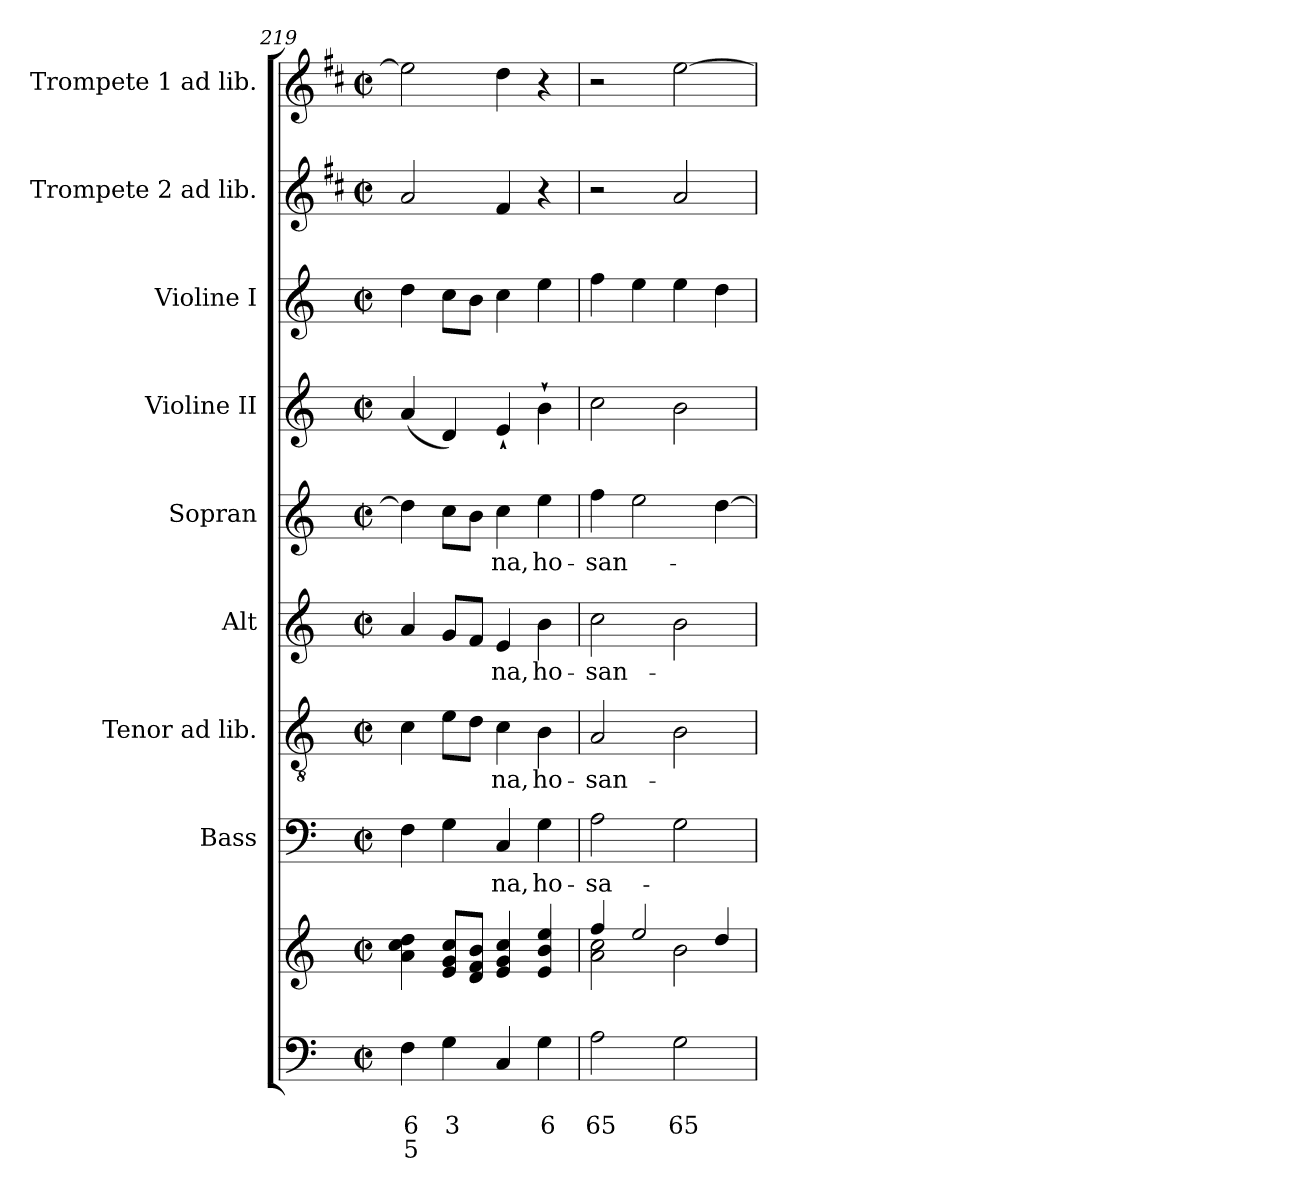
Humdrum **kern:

**kern	**text	**text	**text	**kern	**kern	**text	**kern	**text	**kern	**text	**kern	**text	**kern	**kern	**kern	**kern
*part9	*part9	*part9	*part9	*part9	*part8	*part8	*part7	*part7	*part6	*part6	*part5	*part5	*part4	*part3	*part2	*part1
*staff10	*staff10	*staff10	*staff10	*staff9	*staff8	*staff8	*staff7	*staff7	*staff6	*staff6	*staff5	*staff5	*staff4	*staff3	*staff2	*staff1
*	*	*	*	*	*I"Bass	*	*I"Tenor ad lib.	*	*I"Alt	*	*I"Sopran	*	*I"Violine II	*I"Violine I	*I"Trompete 2 ad lib.	*I"Trompete 1 ad lib.
*	*	*	*	*	*I'B.	*	*I'T.	*	*I'A.	*	*I'S.	*	*I'Vl. II	*I'Vl. I	*I'Trp. 2	*I'Trp. 1
!!LO:PB:g=z
*clefF4	*	*	*	*clefG2	*clefF4	*	*clefGv2	*	*clefG2	*	*clefG2	*	*clefG2	*clefG2	*clefG2	*clefG2
*	*	*	*	*	*	*	*	*	*	*	*	*	*	*	*ITrd1c2	*ITrd1c2
*k[]	*	*	*	*k[]	*k[]	*	*k[]	*	*k[]	*	*k[]	*	*k[]	*k[]	*k[]	*k[]
*C:	*	*	*	*C:	*C:	*	*C:	*	*C:	*	*C:	*	*C:	*C:	*C:	*C:
*M2/2	*	*	*	*M2/2	*M2/2	*	*M2/2	*	*M2/2	*	*M2/2	*	*M2/2	*M2/2	*M2/2	*M2/2
*met(c|)	*	*	*	*met(c|)	*met(c|)	*	*met(c|)	*	*met(c|)	*	*met(c|)	*	*met(c|)	*met(c|)	*met(c|)	*met(c|)
=219	=219	=219	=219	=219	=219	=219	=219	=219	=219	=219	=219	=219	=219	=219	=219	=219
!	!	!LO:LY:b	!LO:LY:b	!	!	!	!	!	!	!	!	!	!	!	!	!
4F\	.	6	5	4a\ 4cc\ 4dd\	4F\	.	4c\	.	4a/	.	4dd\]	.	(<4a/	4dd\	2g/	2dd\]
!	!	!LO:LY:b	!	!	!	!	!	!	!	!	!	!	!	!	!	!
4G\	.	3	.	8e/ 8g/ 8cc/L	4G\	.	8e\L	.	8g/L	.	8cc\L	.	4d/)	8cc\L	.	.
.	.	.	.	8d/ 8f/ 8b/J	.	.	8d\J	.	8f/J	.	8b\J	.	.	8b\J	.	.
!	!	!	!	!	!	!LO:LY:b	!	!LO:LY:b	!	!LO:LY:b	!	!LO:LY:b	!	!	!	!
4C/	.	.	.	4e/ 4g/ 4cc/	4C/	-na,	4c\	-na,	4e/	-na,	4cc\	-na,	4e`</	4cc\	4e/	4cc\
!	!	!LO:LY:b	!	!	!	!LO:LY:b	!	!LO:LY:b	!	!LO:LY:b	!	!LO:LY:b	!	!	!	!
4G\	.	6	.	4e/ 4b/ 4ee/	4G\	ho-	4B\	ho-	4b\	ho-	4ee\	ho-	4b`>\	4ee\	4r	4r
=220	=220	=220	=220	=220	=220	=220	=220	=220	=220	=220	=220	=220	=220	=220	=220	=220
!	!	!LO:LY:b	!	!	!	!LO:LY:b	!	!LO:LY:b	!	!LO:LY:b	!	!LO:LY:b	!	!	!	!
*	*	*	*	*^	*	*	*	*	*	*	*	*	*	*	*	*
2A\	.	65	.	4ff/	2a\ 2cc\	2A\	-sa-	2A/	-san-	2cc\	-san-	4ff\	-san-	2cc\	4ff\	2r	2r
.	.	.	.	2ee/	.	.	.	.	.	.	.	2ee\	.	.	4ee\	.	.
!	!	!LO:LY:b	!	!	!	!	!	!	!	!	!	!	!	!	!	!	!
2G\	.	65	.	.	2b\	2G\	.	2B\	.	2b\	.	.	.	2b\	4ee\	2g/	[2dd\
.	.	.	.	4dd/	.	.	.	.	.	.	.	[4dd\	.	.	4dd\	.	.
*	*	*	*	*v	*v	*	*	*	*	*	*	*	*	*	*	*	*
=	=	=	=	=	=	=	=	=	=	=	=	=	=	=	=	=
*-	*-	*-	*-	*-	*-	*-	*-	*-	*-	*-	*-	*-	*-	*-	*-	*-
